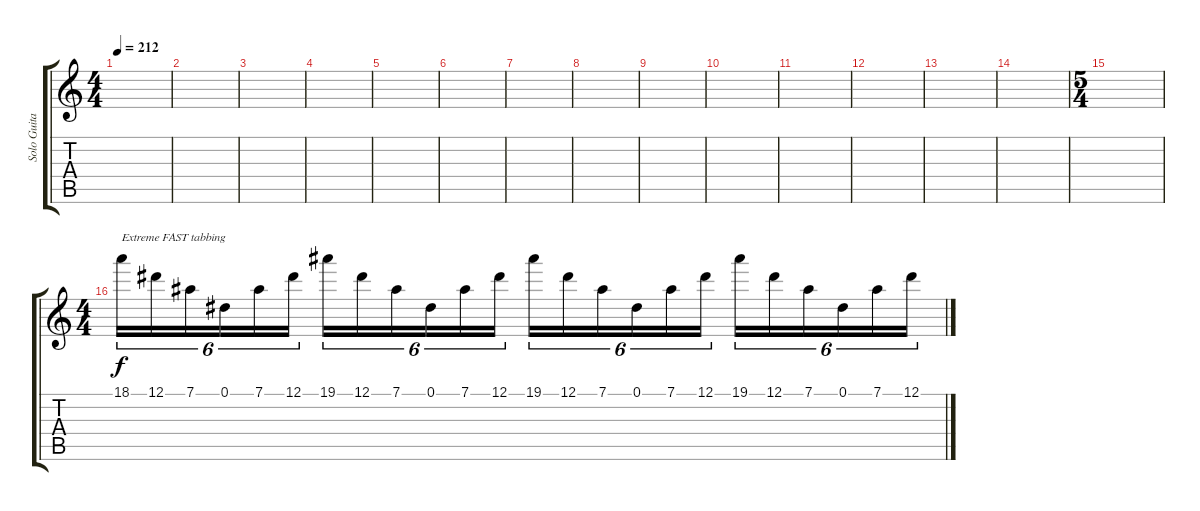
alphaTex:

\track ("Solo Guitar" "Solo Guita") {instrument distortionguitar}
\staff {score tabs}
\tuning (Eb4 Bb3 Gb3 Db3 Ab2 Eb2) {hide}
\ts (4 4)
\tempo 212
\clef g2
\ks c
|
|
|
|
|
|
|
|
|
|
|
|
|
|
\ts (5 4)
|
\ts (4 4)
18.1.16{tu (6 4) txt "Extreme FAST tabbing"} 12.1.16{tu (6 4)} 7.1.16{tu (6 4)} 0.1.16{tu (6 4)} 7.1.16{tu (6 4)} 12.1.16{tu (6 4)} 19.1.16{tu (6 4)} 12.1.16{tu (6 4)} 7.1.16{tu (6 4)} 0.1.16{tu (6 4)} 7.1.16{tu (6 4)} 12.1.16{tu (6 4)} 19.1.16{tu (6 4)} 12.1.16{tu (6 4)} 7.1.16{tu (6 4)} 0.1.16{tu (6 4)} 7.1.16{tu (6 4)} 12.1.16{tu (6 4)} 19.1.16{tu (6 4)} 12.1.16{tu (6 4)} 7.1.16{tu (6 4)} 0.1.16{tu (6 4)} 7.1.16{tu (6 4)} 12.1.16{tu (6 4)}
